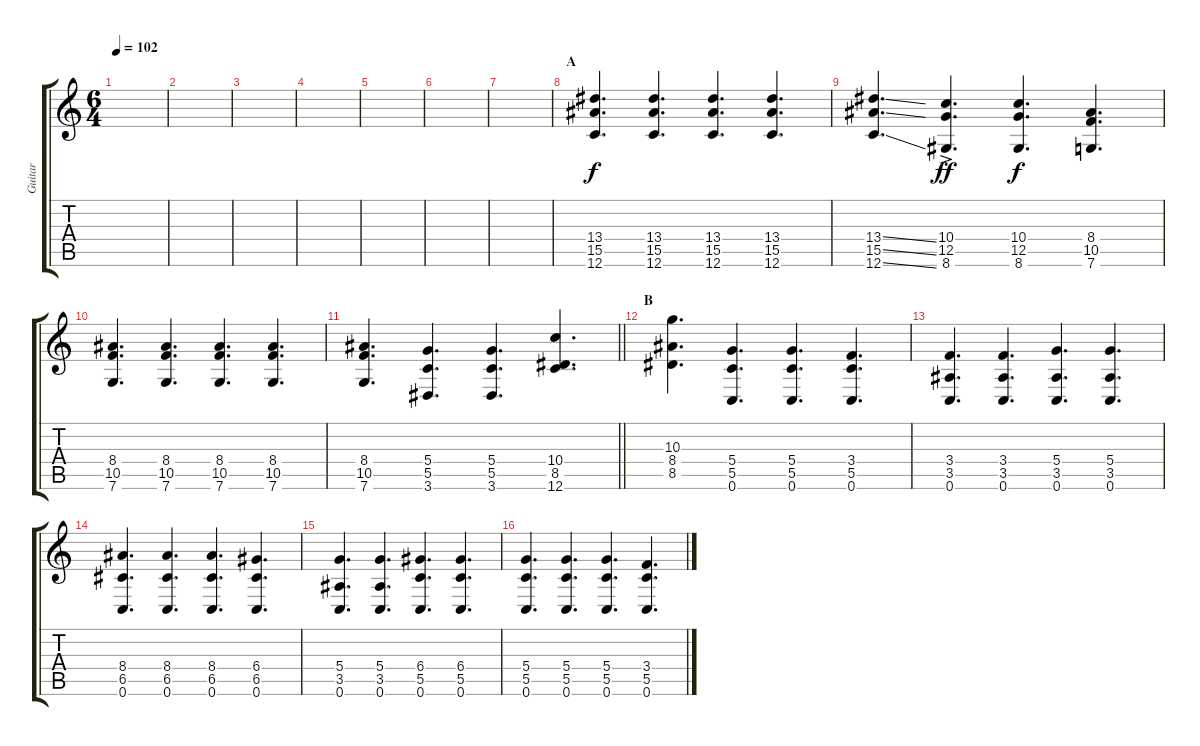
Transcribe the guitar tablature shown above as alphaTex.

\track ("Guitar" "Guitar") {instrument distortionguitar}
\staff {score tabs}
\tuning (G4 E4 A3 D3 G2 C2) {hide}
\ts (6 4)
\tempo 102
\clef g2
\ks c
|
|
|
|
|
|
|
\section ("" "A")
(13.4 15.5 12.6).4{d} (13.4 15.5 12.6).4{d} (13.4 15.5 12.6).4{d} (13.4 15.5 12.6).4{d} |
(13.4{ss} 15.5{ss} 12.6{ss}).4{d} (10.4{ac} 12.5{ac} 8.6{ac}).4{d dy ff} (10.4 12.5 8.6).4{d dy f} (8.4 10.5 7.6).4{d} |
(8.4 10.5 7.6).4{d} (8.4 10.5 7.6).4{d} (8.4 10.5 7.6).4{d} (8.4 10.5 7.6).4{d} |
\barLineRight lightlight
(8.4 10.5 7.6).4{d} (5.4 5.5 3.6).4{d} (5.4 5.5 3.6).4{d} (10.4 8.5 12.6).4{d} |
\section ("" "B")
(10.3 8.4 8.5).4{d} (5.4 5.5 0.6).4{d} (5.4 5.5 0.6).4{d} (3.4 5.5 0.6).4{d} |
(3.4 3.5 0.6).4{d} (3.4 3.5 0.6).4{d} (5.4 3.5 0.6).4{d} (5.4 3.5 0.6).4{d} |
(8.4 6.5 0.6).4{d} (8.4 6.5 0.6).4{d} (8.4 6.5 0.6).4{d} (6.4 6.5 0.6).4{d} |
(5.4 3.5 0.6).4{d} (5.4 3.5 0.6).4{d} (6.4 5.5 0.6).4{d} (6.4 5.5 0.6).4{d} |
(5.4 5.5 0.6).4{d} (5.4 5.5 0.6).4{d} (5.4 5.5 0.6).4{d} (3.4 5.5 0.6).4{d}
